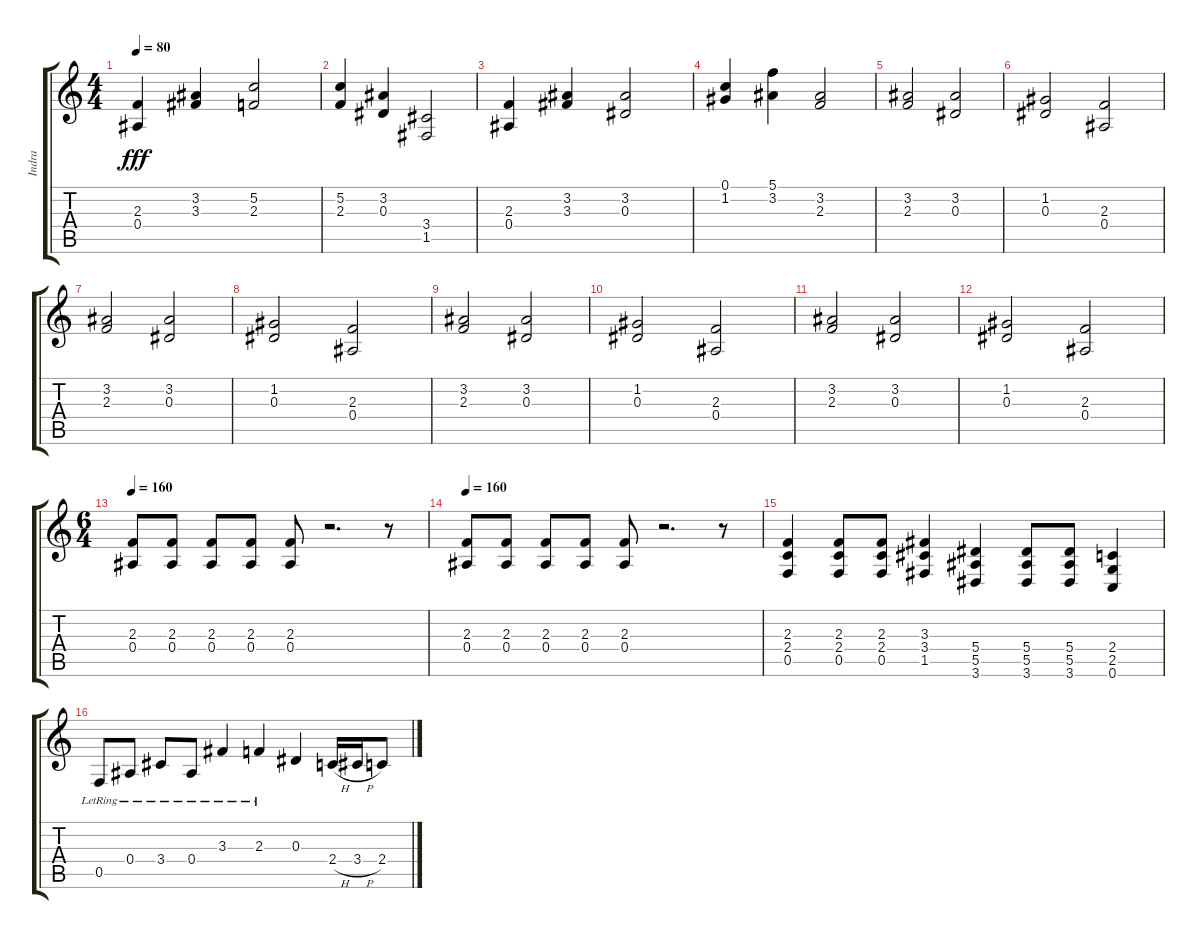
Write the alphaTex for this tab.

\track ("Indra" "Indra") {instrument overdrivenguitar}
\staff {score tabs}
\tuning (C4 G3 Eb3 Bb2 F2 C2) {hide}
\ts (4 4)
\tempo 80
\clef g2
\ks c
(2.3 0.4).4{dy fff} (3.2 3.3).4 (5.2 2.3).2 |
(5.2 2.3).4 (3.2 0.3).4 (3.4 1.5).2 |
(2.3 0.4).4 (3.2 3.3).4 (3.2 0.3).2 |
(0.1 1.2).4 (5.1 3.2).4 (3.2 2.3).2 |
(3.2 2.3).2 (3.2 0.3).2 |
(1.2 0.3).2 (2.3 0.4).2 |
(3.2 2.3).2 (3.2 0.3).2 |
(1.2 0.3).2 (2.3 0.4).2 |
(3.2 2.3).2 (3.2 0.3).2 |
(1.2 0.3).2 (2.3 0.4).2 |
(3.2 2.3).2 (3.2 0.3).2 |
(1.2 0.3).2 (2.3 0.4).2 |
\ts (6 4)
\tempo 160
(2.3 0.4).8 (2.3 0.4).8 (2.3 0.4).8 (2.3 0.4).8 (2.3 0.4).8 r.2{d} r.8 |
\tempo 160
(2.3 0.4).8 (2.3 0.4).8 (2.3 0.4).8 (2.3 0.4).8 (2.3 0.4).8 r.2{d} r.8 |
(2.3 2.4 0.5).4 (2.3 2.4 0.5).8 (2.3 2.4 0.5).8 (3.3 3.4 1.5).4 (5.4 5.5 3.6).4 (5.4 5.5 3.6).8 (5.4 5.5 3.6).8 (2.4 2.5 0.6).4 |
0.5{lr}.8 0.4{lr}.8 3.4{lr}.8 0.4{lr}.8 3.3{lr}.4 2.3{lr}.4 0.3.4 2.4{h}.16 3.4{h}.16 2.4.8
